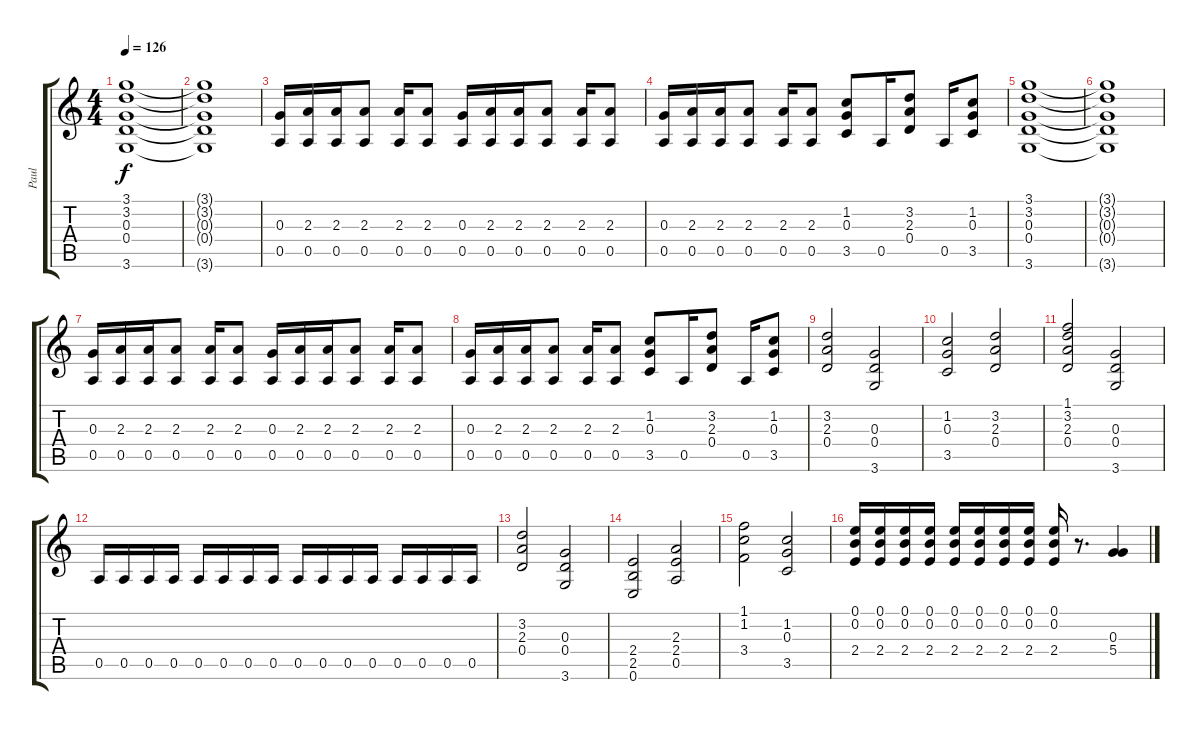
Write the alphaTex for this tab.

\track ("Paul" "Paul") {instrument distortionguitar}
\staff {score tabs}
\tuning (E4 B3 G3 D3 A2 E2) {hide}
\ts (4 4)
\tempo 126
\clef g2
\ks c
(3.1 3.2 0.3 0.4 3.6).1{dy f} |
(3.1{t} 3.2{t} 0.3{t} 0.4{t} 3.6{t}).1 |
(0.3 0.5).16 (2.3 0.5).16 (2.3 0.5).16 (2.3 0.5).8 (2.3 0.5).16 (2.3 0.5).8 (0.3 0.5).16 (2.3 0.5).16 (2.3 0.5).16 (2.3 0.5).8 (2.3 0.5).16 (2.3 0.5).8 |
(0.3 0.5).16 (2.3 0.5).16 (2.3 0.5).16 (2.3 0.5).8 (2.3 0.5).16 (2.3 0.5).8 (1.2 0.3 3.5).8 0.5.16 (3.2 2.3 0.4).8 0.5.16 (1.2 0.3 3.5).8 |
(3.1 3.2 0.3 0.4 3.6).1 |
(3.1{t} 3.2{t} 0.3{t} 0.4{t} 3.6{t}).1 |
(0.3 0.5).16 (2.3 0.5).16 (2.3 0.5).16 (2.3 0.5).8 (2.3 0.5).16 (2.3 0.5).8 (0.3 0.5).16 (2.3 0.5).16 (2.3 0.5).16 (2.3 0.5).8 (2.3 0.5).16 (2.3 0.5).8 |
(0.3 0.5).16 (2.3 0.5).16 (2.3 0.5).16 (2.3 0.5).8 (2.3 0.5).16 (2.3 0.5).8 (1.2 0.3 3.5).8 0.5.16 (3.2 2.3 0.4).8 0.5.16 (1.2 0.3 3.5).8 |
(3.2 2.3 0.4).2 (0.3 0.4 3.6).2 |
(1.2 0.3 3.5).2 (3.2 2.3 0.4).2 |
(1.1 3.2 2.3 0.4).2 (0.3 0.4 3.6).2 |
0.5.16 0.5.16 0.5.16 0.5.16 0.5.16 0.5.16 0.5.16 0.5.16 0.5.16 0.5.16 0.5.16 0.5.16 0.5.16 0.5.16 0.5.16 0.5.16 |
(3.2 2.3 0.4).2 (0.3 0.4 3.6).2 |
(2.4 2.5 0.6).2 (2.3 2.4 0.5).2 |
(1.1 1.2 3.4).2 (1.2 0.3 3.5).2 |
(0.1 0.2 2.4).16 (0.1 0.2 2.4).16 (0.1 0.2 2.4).16 (0.1 0.2 2.4).16 (0.1 0.2 2.4).16 (0.1 0.2 2.4).16 (0.1 0.2 2.4).16 (0.1 0.2 2.4).16 (0.1 0.2 2.4).16 r.8{d} (0.3 5.4).4
